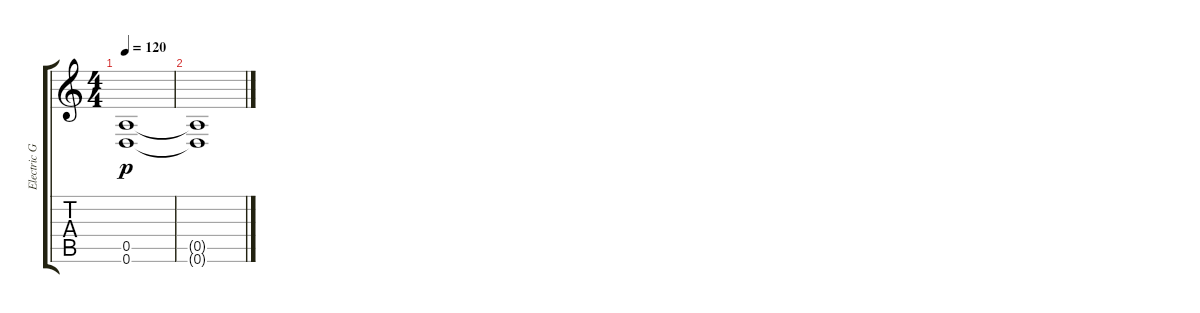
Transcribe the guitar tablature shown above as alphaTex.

\track ("Electric Guitar" "Electric G") {instrument distortionguitar}
\staff {score tabs}
\tuning (E4 B3 G3 D3 A2 D2) {hide}
\ts (4 4)
\tempo 120
\clef g2
\ks c
(0.5{t} 0.6{t}).1{dy p} |
(0.5{t} 0.6{t}).1
